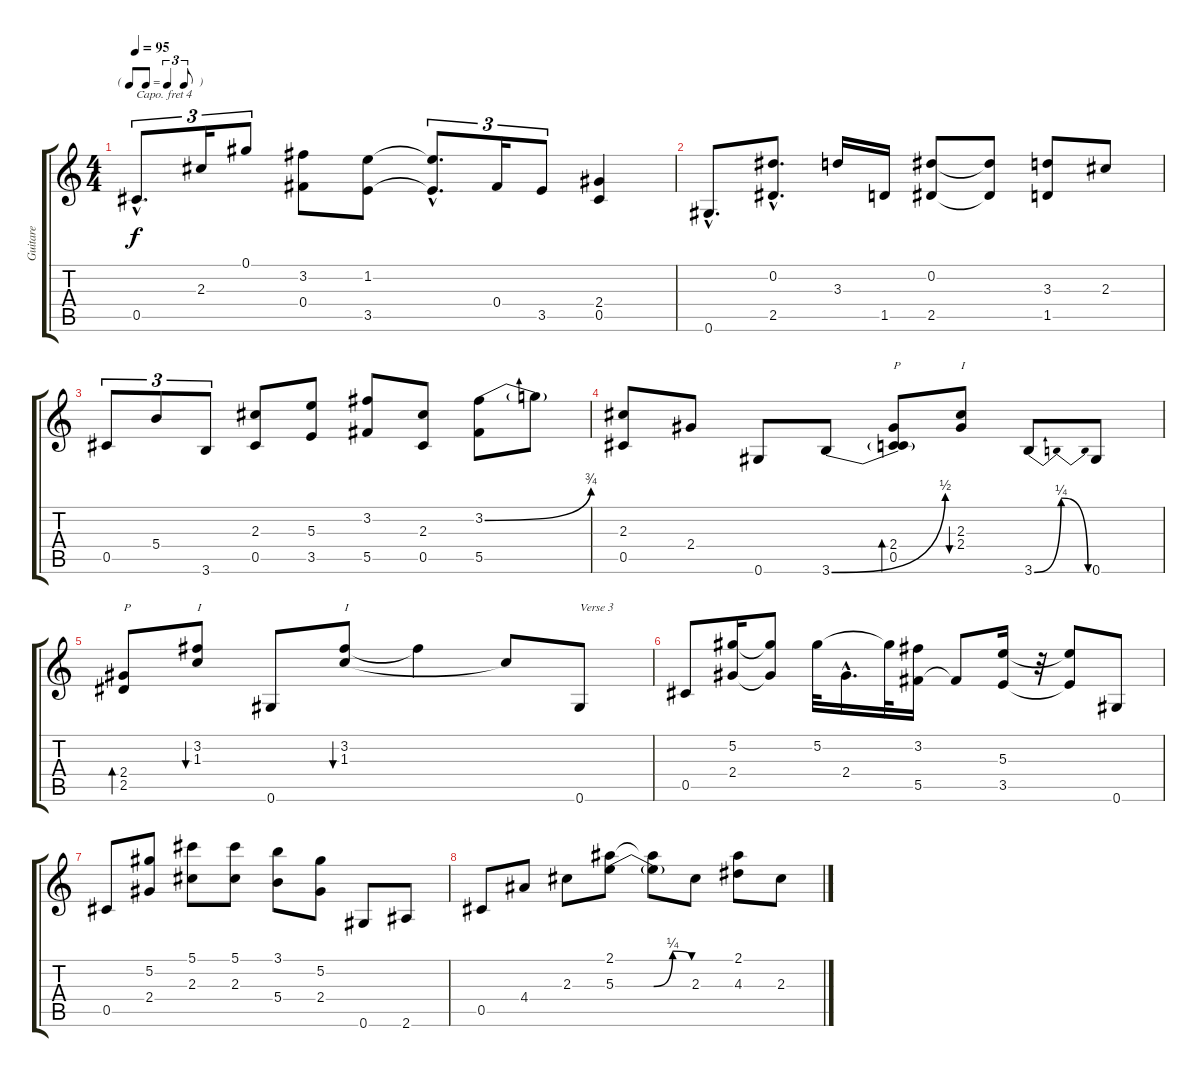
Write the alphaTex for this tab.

\track ("Guitare" "Guitare") {instrument acousticguitarsteel}
\staff {score tabs}
\capo 4
\tuning (E4 B3 G3 D3 A2 E2) {hide}
\ts (4 4)
\tf triplet8th
\tempo 95
\clef g2
\ks c
0.5{hac t}.8{d tu (3 2) dy f} 2.3.16{tu (3 2)} 0.1.8{tu (3 2)} (3.2 0.4).8 (1.2 3.5).8 (1.2{hac t} 3.5{hac t}).8{d tu (3 2)} 0.4.16{tu (3 2)} 3.5.8{tu (3 2)} (2.4 0.5).4 |
0.6{hac}.8{d} (0.2{hac} 2.5{hac}).8{d} 3.3.16 1.5.16 (0.2 2.5).8 (0.2{t} 2.5{t}).8 (3.3 1.5).8 2.3.8 |
0.5.8{tu (3 2)} 5.4.8{tu (3 2)} 3.6.8{tu (3 2)} (2.3 0.5).8 (5.3 3.5).8 (3.2 5.5).8 (2.3 0.5).8 (3.2{be (bend 0 0 60 3)} 5.5).8 3.2{t}.8 |
(2.3 0.5).8 2.4.8 0.6.8 3.6{be (bend 0 0 60 2)}.8 (2.4 0.5 3.6{t}).8{bd 60 txt "P"} (2.3 2.4).8{bu 60 txt "I"} 3.6{be (bendrelease 0 0 30 1 30 1 60 0)}.8 0.6.8 |
(2.4 2.5).8{bd 60 txt "P"} (3.2 1.3).8{bu 60 txt "I"} 0.6.8 (3.2 1.3).8{bu 60 txt "I"} 3.2{t}.4 1.3{t}.8 0.6.8{txt "Verse 3"} |
0.5.8 (5.2 2.4).16 (5.2{t} 2.4{t}).8 5.2.32 2.4{hac}.16{d} 5.2{t}.32 (3.2 5.5).16 5.5{t}.8 (5.3 3.5).16 r.32 (5.3{t} 3.5{t}).8 0.6.8 |
0.5.8 (5.2 2.4).8 (5.1 2.3).8 (5.1 2.3).8 (3.1 5.4).8 (5.2 2.4).8 0.6.8 2.6.8 |
0.5.8 4.4.8 2.3.8 (2.1 5.3{be (custom 0 0 30 0 45 1 60 0)}).8 (2.1{t} 5.3{t}).8 2.3.8 (2.1 4.3).8 2.3.8
